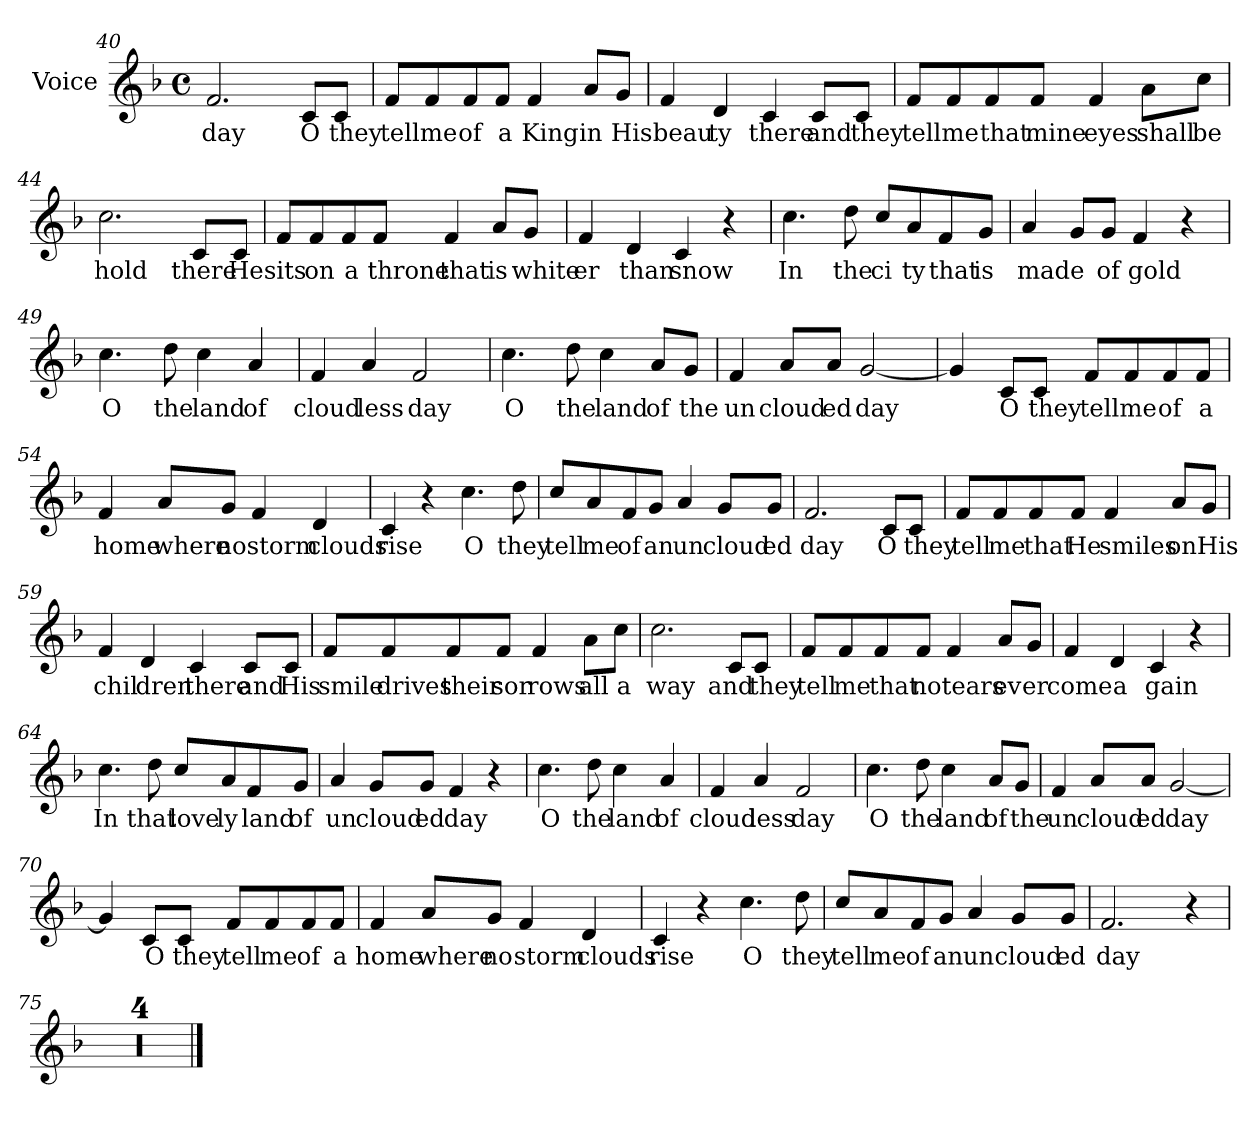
**kern	**text
*part1	*part1
*staff1	*staff1
*I"Voice	*
*I'V	*
*clefG2	*
*k[b-]	*
*F:	*
*M4/4	*
*met(c)	*
=40	=40
!	!LO:LY:b
2.f/	day
!	!LO:LY:b
8c/L	O
!	!LO:LY:b
8c/J	they
=41	=41
!	!LO:LY:b
8f/L	tell
!	!LO:LY:b
8f/	me
!	!LO:LY:b
8f/	of
!	!LO:LY:b
8f/J	a
!	!LO:LY:b
4f/	King
!	!LO:LY:b
8a/L	in
!	!LO:LY:b
8g/J	His
!!LO:LB:g=z
=42	=42
!	!LO:LY:b
4f/	beau
!	!LO:LY:b
4d/	ty
!	!LO:LY:b
4c/	there
!	!LO:LY:b
8c/L	and
!	!LO:LY:b
8c/J	they
=43	=43
!	!LO:LY:b
8f/L	tell
!	!LO:LY:b
8f/	me
!	!LO:LY:b
8f/	that
!	!LO:LY:b
8f/J	mine
!	!LO:LY:b
4f/	eyes
!	!LO:LY:b
8a\L	shall
!	!LO:LY:b
8cc\J	be
=44	=44
!	!LO:LY:b
2.cc\	hold
!	!LO:LY:b
8c/L	there
!	!LO:LY:b
8c/J	He
=45	=45
!	!LO:LY:b
8f/L	sits
!	!LO:LY:b
8f/	on
!	!LO:LY:b
8f/	a
!	!LO:LY:b
8f/J	throne
!	!LO:LY:b
4f/	that
!	!LO:LY:b
8a/L	is
!	!LO:LY:b
8g/J	white
!!LO:LB:g=z
=46	=46
!	!LO:LY:b
4f/	er
!	!LO:LY:b
4d/	than
!	!LO:LY:b
4c/	snow
4r	.
=47	=47
!	!LO:LY:b
4.cc\	In
!	!LO:LY:b
8dd\	the
!	!LO:LY:b
8cc/L	ci
!	!LO:LY:b
8a/	ty
!	!LO:LY:b
8f/	that
!	!LO:LY:b
8g/J	is
=48	=48
!	!LO:LY:b
4a/	made
8g/L	.
!	!LO:LY:b
8g/J	of
!	!LO:LY:b
4f/	gold
4r	.
=49	=49
!	!LO:LY:b
4.cc\	O
!	!LO:LY:b
8dd\	the
!	!LO:LY:b
4cc\	land
!	!LO:LY:b
4a/	of
=50	=50
!	!LO:LY:b
4f/	cloud
!	!LO:LY:b
4a/	less
!	!LO:LY:b
2f/	day
!!LO:LB:g=z
=51	=51
!	!LO:LY:b
4.cc\	O
!	!LO:LY:b
8dd\	the
!	!LO:LY:b
4cc\	land
!	!LO:LY:b
8a/L	of
!	!LO:LY:b
8g/J	the
=52	=52
!	!LO:LY:b
4f/	un
!	!LO:LY:b
8a/L	cloud
!	!LO:LY:b
8a/J	ed
!	!LO:LY:b
[2g/	day
=53	=53
4g/]	.
!	!LO:LY:b
8c/L	O
!	!LO:LY:b
8c/J	they
!	!LO:LY:b
8f/L	tell
!	!LO:LY:b
8f/	me
!	!LO:LY:b
8f/	of
!	!LO:LY:b
8f/J	a
=54	=54
!	!LO:LY:b
4f/	home
!	!LO:LY:b
8a/L	where
!	!LO:LY:b
8g/J	no
!	!LO:LY:b
4f/	storm
!	!LO:LY:b
4d/	clouds
!!LO:LB:g=z
=55	=55
!	!LO:LY:b
4c/	rise
4r	.
!	!LO:LY:b
4.cc\	O
!	!LO:LY:b
8dd\	they
=56	=56
!	!LO:LY:b
8cc/L	tell
!	!LO:LY:b
8a/	me
!	!LO:LY:b
8f/	of
!	!LO:LY:b
8g/J	an
!	!LO:LY:b
4a/	un
!	!LO:LY:b
8g/L	cloud
!	!LO:LY:b
8g/J	ed
=57	=57
!	!LO:LY:b
2.f/	day
!	!LO:LY:b
8c/L	O
!	!LO:LY:b
8c/J	they
=58	=58
!	!LO:LY:b
8f/L	tell
!	!LO:LY:b
8f/	me
!	!LO:LY:b
8f/	that
!	!LO:LY:b
8f/J	He
!	!LO:LY:b
4f/	smiles
!	!LO:LY:b
8a/L	on
!	!LO:LY:b
8g/J	His
!!LO:LB:g=z
=59	=59
!	!LO:LY:b
4f/	chil
!	!LO:LY:b
4d/	dren
!	!LO:LY:b
4c/	there
!	!LO:LY:b
8c/L	and
!	!LO:LY:b
8c/J	His
=60	=60
!	!LO:LY:b
8f/L	smile
!	!LO:LY:b
8f/	drives
!	!LO:LY:b
8f/	their
!	!LO:LY:b
8f/J	sor
!	!LO:LY:b
4f/	rows
!	!LO:LY:b
8a\L	all
!	!LO:LY:b
8cc\J	a
=61	=61
!	!LO:LY:b
2.cc\	way
!	!LO:LY:b
8c/L	and
!	!LO:LY:b
8c/J	they
=62	=62
!	!LO:LY:b
8f/L	tell
!	!LO:LY:b
8f/	me
!	!LO:LY:b
8f/	that
!	!LO:LY:b
8f/J	no
!	!LO:LY:b
4f/	tears
!	!LO:LY:b
8a/L	ev
!	!LO:LY:b
8g/J	er
!!LO:LB:g=z
=63	=63
!	!LO:LY:b
4f/	come
!	!LO:LY:b
4d/	a
!	!LO:LY:b
4c/	gain
4r	.
=64	=64
!	!LO:LY:b
4.cc\	In
!	!LO:LY:b
8dd\	that
!	!LO:LY:b
8cc/L	love
!	!LO:LY:b
8a/	ly
!	!LO:LY:b
8f/	land
!	!LO:LY:b
8g/J	of
=65	=65
!	!LO:LY:b
4a/	un
!	!LO:LY:b
8g/L	cloud
!	!LO:LY:b
8g/J	ed
!	!LO:LY:b
4f/	day
4r	.
=66	=66
!	!LO:LY:b
4.cc\	O
!	!LO:LY:b
8dd\	the
!	!LO:LY:b
4cc\	land
!	!LO:LY:b
4a/	of
=67	=67
!	!LO:LY:b
4f/	cloud
!	!LO:LY:b
4a/	less
!	!LO:LY:b
2f/	day
!!LO:LB:g=z
=68	=68
!	!LO:LY:b
4.cc\	O
!	!LO:LY:b
8dd\	the
!	!LO:LY:b
4cc\	land
!	!LO:LY:b
8a/L	of
!	!LO:LY:b
8g/J	the
=69	=69
!	!LO:LY:b
4f/	un
!	!LO:LY:b
8a/L	cloud
!	!LO:LY:b
8a/J	ed
!	!LO:LY:b
[2g/	day
=70	=70
4g/]	.
!	!LO:LY:b
8c/L	O
!	!LO:LY:b
8c/J	they
!	!LO:LY:b
8f/L	tell
!	!LO:LY:b
8f/	me
!	!LO:LY:b
8f/	of
!	!LO:LY:b
8f/J	a
=71	=71
!	!LO:LY:b
4f/	home
!	!LO:LY:b
8a/L	where
!	!LO:LY:b
8g/J	no
!	!LO:LY:b
4f/	storm
!	!LO:LY:b
4d/	clouds
!!LO:PB:g=z
=72	=72
!	!LO:LY:b
4c/	rise
4r	.
!	!LO:LY:b
4.cc\	O
!	!LO:LY:b
8dd\	they
=73	=73
!	!LO:LY:b
8cc/L	tell
!	!LO:LY:b
8a/	me
!	!LO:LY:b
8f/	of
!	!LO:LY:b
8g/J	an
!	!LO:LY:b
4a/	un
!	!LO:LY:b
8g/L	cloud
!	!LO:LY:b
8g/J	ed
=74	=74
!	!LO:LY:b
2.f/	day
4r	.
=75	=75
1r	.
=76	=76
1r	.
=77	=77
1r	.
=78	=78
1r	.
==	==
*-	*-
